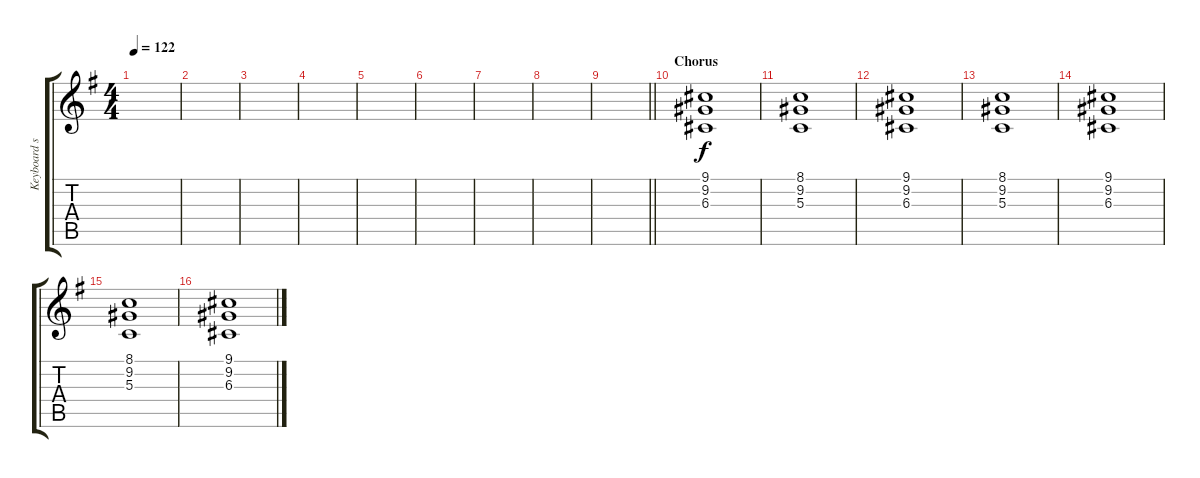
\track ("Keyboard snyth" "Keyboard s") {instrument pad2warm}
\staff {score tabs}
\tuning (E4 B3 G3 D3 A2 E2) {hide}
\ts (4 4)
\tempo 122
\clef g2
\ks g
|
|
|
|
|
|
|
|
\barLineRight lightlight
|
\section ("" "Chorus")
(9.1 9.2 6.3).1 |
(8.1 9.2 5.3).1 |
(9.1 9.2 6.3).1 |
(8.1 9.2 5.3).1 |
(9.1 9.2 6.3).1 |
(8.1 9.2 5.3).1 |
(9.1 9.2 6.3).1
